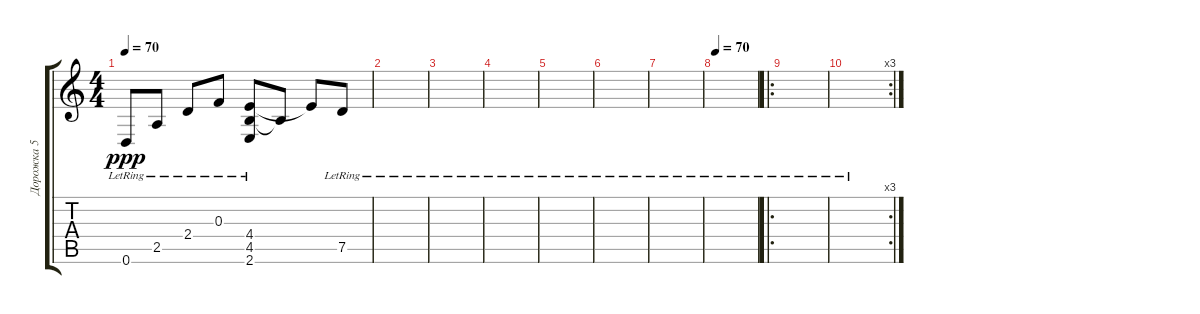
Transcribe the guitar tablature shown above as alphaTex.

\track ("Дорожка 5" "Дорожка 5") {instrument overdrivenguitar}
\staff {score tabs}
\tuning (D4 A3 F3 C3 G2 D2) {hide}
\ts (4 4)
\tempo 70
\clef g2
\ks c
0.6{lr}.8{dy ppp} 2.5{lr}.8 2.4{lr}.8 0.3{lr}.8 (4.4 4.5 2.6{lr}).8 4.5{t}.8 4.4{t}.8 7.5{lr}.8 |
|
|
|
|
|
|
\tempo 70
|
\ro
|
\rc 3
